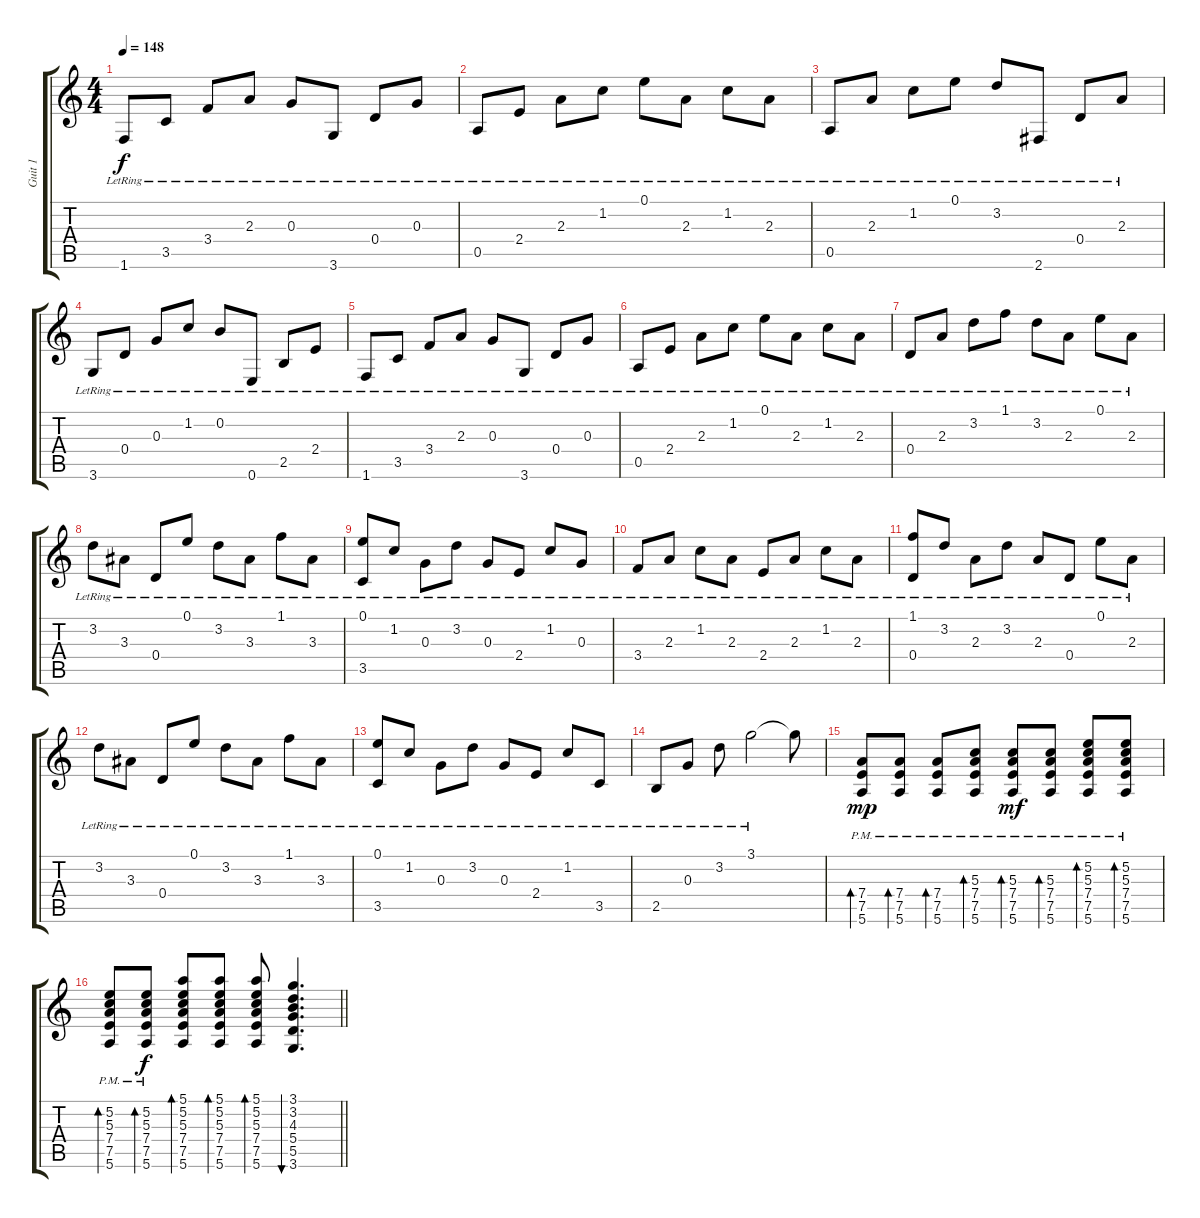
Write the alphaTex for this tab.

\track ("Guit 1" "Guit 1") {instrument acousticguitarsteel}
\staff {score tabs}
\tuning (E4 B3 G3 D3 A2 E2) {hide}
\ts (4 4)
\tempo 148
\clef g2
\ks c
1.6{lr}.8{dy f} 3.5{lr}.8 3.4{lr}.8 2.3{lr}.8 0.3{lr}.8 3.6{lr}.8 0.4{lr}.8 0.3{lr}.8 |
0.5{lr}.8 2.4{lr}.8 2.3{lr}.8 1.2{lr}.8 0.1{lr}.8 2.3{lr}.8 1.2{lr}.8 2.3{lr}.8 |
0.5{lr}.8 2.3{lr}.8 1.2{lr}.8 0.1{lr}.8 3.2{lr}.8 2.6{lr}.8 0.4{lr}.8 2.3{lr}.8 |
3.6{lr}.8 0.4{lr}.8 0.3{lr}.8 1.2{lr}.8 0.2{lr}.8 0.6{lr}.8 2.5{lr}.8 2.4{lr}.8 |
1.6{lr}.8 3.5{lr}.8 3.4{lr}.8 2.3{lr}.8 0.3{lr}.8 3.6{lr}.8 0.4{lr}.8 0.3{lr}.8 |
0.5{lr}.8 2.4{lr}.8 2.3{lr}.8 1.2{lr}.8 0.1{lr}.8 2.3{lr}.8 1.2{lr}.8 2.3{lr}.8 |
0.4{lr}.8 2.3{lr}.8 3.2{lr}.8 1.1{lr}.8 3.2{lr}.8 2.3{lr}.8 0.1{lr}.8 2.3{lr}.8 |
3.2{lr}.8 3.3{lr}.8 0.4{lr}.8 0.1{lr}.8 3.2{lr}.8 3.3{lr}.8 1.1{lr}.8 3.3{lr}.8 |
(0.1{lr} 3.5{lr}).8 1.2{lr}.8 0.3{lr}.8 3.2{lr}.8 0.3{lr}.8 2.4{lr}.8 1.2{lr}.8 0.3{lr}.8 |
3.4{lr}.8 2.3{lr}.8 1.2{lr}.8 2.3{lr}.8 2.4{lr}.8 2.3{lr}.8 1.2{lr}.8 2.3{lr}.8 |
(1.1{lr} 0.4{lr}).8 3.2{lr}.8 2.3{lr}.8 3.2{lr}.8 2.3{lr}.8 0.4{lr}.8 0.1{lr}.8 2.3{lr}.8 |
3.2{lr}.8 3.3{lr}.8 0.4{lr}.8 0.1{lr}.8 3.2{lr}.8 3.3{lr}.8 1.1{lr}.8 3.3{lr}.8 |
(0.1{lr} 3.5{lr}).8 1.2{lr}.8 0.3{lr}.8 3.2{lr}.8 0.3{lr}.8 2.4{lr}.8 1.2{lr}.8 3.5{lr}.8 |
2.5{lr}.8 0.3{lr}.8 3.2{lr}.8 3.1{lr}.2 3.1{t}.8 |
(7.4{pm} 7.5{pm} 5.6{pm}).8{bd 30 dy mp} (7.4{pm} 7.5{pm} 5.6{pm}).8{bd 30} (7.4{pm} 7.5{pm} 5.6{pm}).8{bd 30} (5.3{pm} 7.4{pm} 7.5{pm} 5.6{pm}).8{bd 30} (5.3{pm} 7.4{pm} 7.5{pm} 5.6{pm}).8{bd 30 dy mf} (5.3{pm} 7.4{pm} 7.5{pm} 5.6{pm}).8{bd 30} (5.2{pm} 5.3{pm} 7.4{pm} 7.5{pm} 5.6{pm}).8{bd 30} (5.2{pm} 5.3{pm} 7.4{pm} 7.5{pm} 5.6{pm}).8{bd 30} |
\barLineRight lightlight
(5.2{pm} 5.3{pm} 7.4{pm} 7.5{pm} 5.6{pm}).8{bd 30} (5.2{pm} 5.3{pm} 7.4{pm} 7.5{pm} 5.6{pm}).8{bd 30 dy f} (5.1 5.2 5.3 7.4 7.5 5.6).8{bd 30} (5.1 5.2 5.3 7.4 7.5 5.6).8{bd 30} (5.1 5.2 5.3 7.4 7.5 5.6).8{bd 30} (3.1 3.2 4.3 5.4 5.5 3.6).4{d bu 30}
